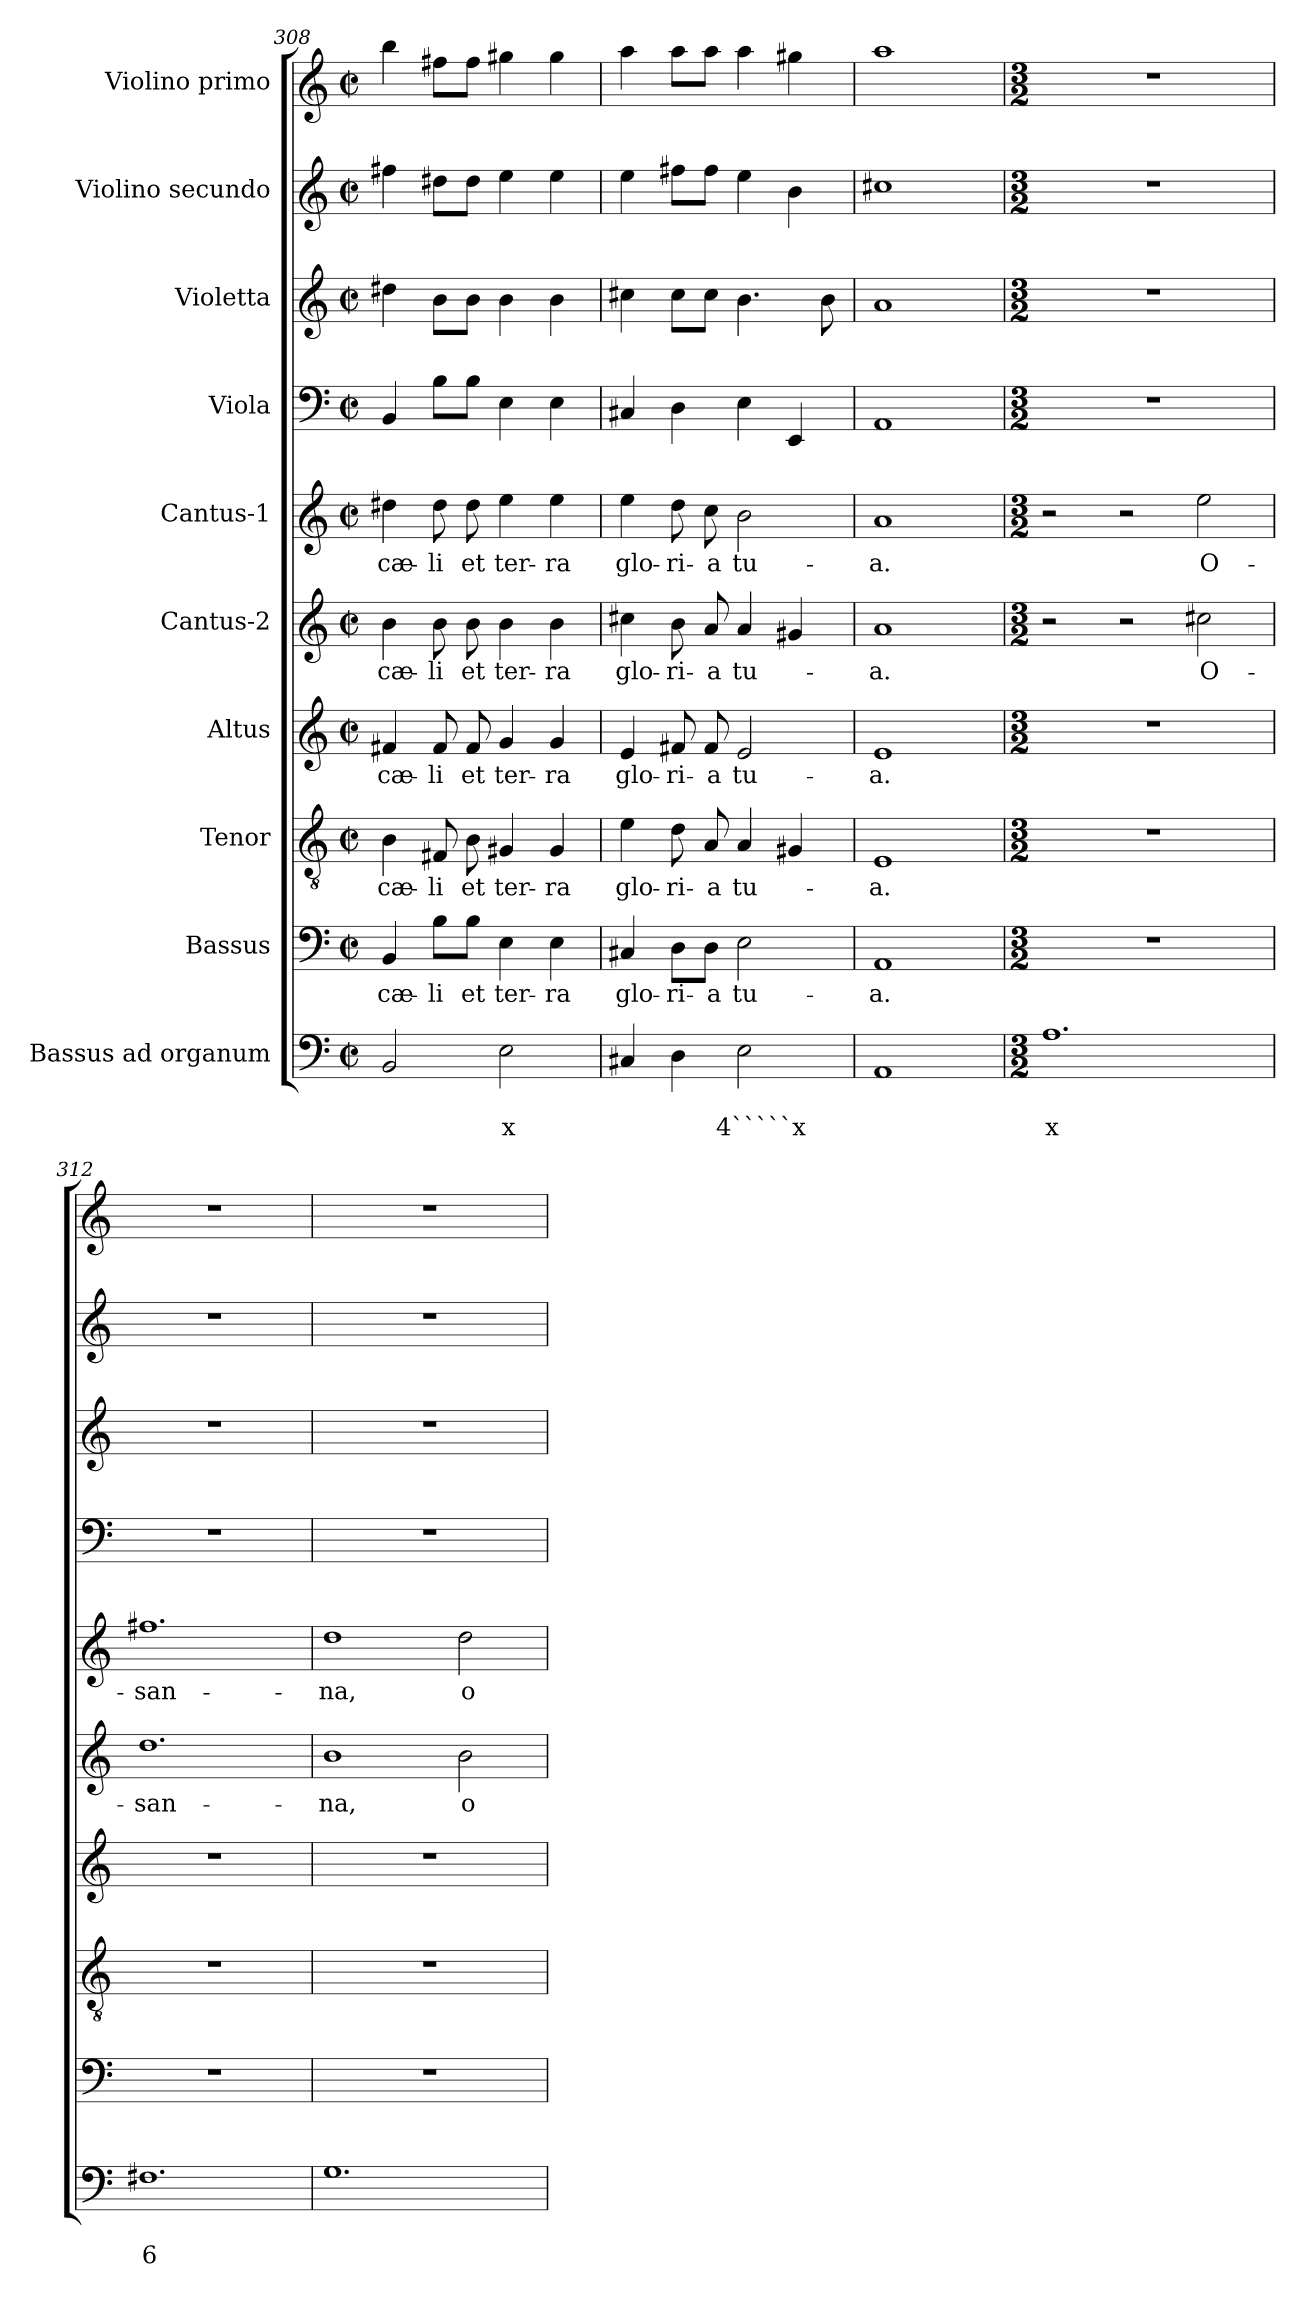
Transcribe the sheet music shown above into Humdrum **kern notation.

**kern	**text	**text	**kern	**text	**kern	**text	**kern	**text	**kern	**text	**kern	**text	**kern	**kern	**kern	**kern
*part10	*part10	*part10	*part9	*part9	*part8	*part8	*part7	*part7	*part6	*part6	*part5	*part5	*part4	*part3	*part2	*part1
*staff10	*staff10	*staff10	*staff9	*staff9	*staff8	*staff8	*staff7	*staff7	*staff6	*staff6	*staff5	*staff5	*staff4	*staff3	*staff2	*staff1
*I"Bassus ad  organum	*	*	*I"Bassus	*	*I"Tenor	*	*I"Altus	*	*I"Cantus-2	*	*I"Cantus-1	*	*I"Viola	*I"Violetta	*I"Violino secundo	*I"Violino primo
*clefF4	*	*	*clefF4	*	*clefGv2	*	*clefG2	*	*clefG2	*	*clefG2	*	*clefF4	*clefG2	*clefG2	*clefG2
*k[]	*	*	*k[]	*	*k[]	*	*k[]	*	*k[]	*	*k[]	*	*k[]	*k[]	*k[]	*k[]
*C:	*	*	*C:	*	*C:	*	*C:	*	*C:	*	*C:	*	*C:	*C:	*C:	*C:
*M2/2	*	*	*M2/2	*	*M2/2	*	*M2/2	*	*M2/2	*	*M2/2	*	*M2/2	*M2/2	*M2/2	*M2/2
*met(c|)	*	*	*met(c|)	*	*met(c|)	*	*met(c|)	*	*met(c|)	*	*met(c|)	*	*met(c|)	*met(c|)	*met(c|)	*met(c|)
=308	=308	=308	=308	=308	=308	=308	=308	=308	=308	=308	=308	=308	=308	=308	=308	=308
!	!	!	!	!LO:LY:b	!	!LO:LY:b	!	!LO:LY:b	!	!LO:LY:b	!	!LO:LY:b	!	!	!	!
2BB/	.	.	4BB/	cæ-	4B\	cæ-	4f#X/	cæ-	4b\	cæ-	4dd#X\	cæ-	4BB/	4dd#X\	4ff#X\	4bb\
!	!	!	!	!LO:LY:b	!	!LO:LY:b	!	!LO:LY:b	!	!LO:LY:b	!	!LO:LY:b	!	!	!	!
.	.	.	8B\L	-li	8F#X/	-li	8f#/	-li	8b\	-li	8dd#\	-li	8B\L	8b\L	8dd#X\L	8ff#X\L
!	!	!	!	!LO:LY:b	!	!LO:LY:b	!	!LO:LY:b	!	!LO:LY:b	!	!LO:LY:b	!	!	!	!
.	.	.	8B\J	et	8B\	et	8f#/	et	8b\	et	8dd#\	et	8B\J	8b\J	8dd#\J	8ff#\J
!	!	!LO:LY:b	!	!LO:LY:b	!	!LO:LY:b	!	!LO:LY:b	!	!LO:LY:b	!	!LO:LY:b	!	!	!	!
2E\	.	x	4E\	ter-	4G#X/	ter-	4g/	ter-	4b\	ter-	4ee\	ter-	4E\	4b\	4ee\	4gg#X\
!	!	!	!	!LO:LY:b	!	!LO:LY:b	!	!LO:LY:b	!	!LO:LY:b	!	!LO:LY:b	!	!	!	!
.	.	.	4E\	-ra	4G#/	-ra	4g/	-ra	4b\	-ra	4ee\	-ra	4E\	4b\	4ee\	4gg#\
=309	=309	=309	=309	=309	=309	=309	=309	=309	=309	=309	=309	=309	=309	=309	=309	=309
!	!	!	!	!LO:LY:b	!	!LO:LY:b	!	!LO:LY:b	!	!LO:LY:b	!	!LO:LY:b	!	!	!	!
4C#X/	.	.	4C#X/	glo-	4e\	glo-	4e/	glo-	4cc#X\	glo-	4ee\	glo-	4C#X/	4cc#X\	4ee\	4aa\
!	!	!	!	!LO:LY:b	!	!LO:LY:b	!	!LO:LY:b	!	!LO:LY:b	!	!LO:LY:b	!	!	!	!
4D\	.	.	8D\L	-ri-	8d\	-ri-	8f#X/	-ri-	8b\	-ri-	8dd\	-ri-	4D\	8cc#\L	8ff#X\L	8aa\L
!	!	!	!	!LO:LY:b	!	!LO:LY:b	!	!LO:LY:b	!	!LO:LY:b	!	!LO:LY:b	!	!	!	!
.	.	.	8D\J	-a	8A/	-a	8f#/	-a	8a/	-a	8cc\	-a	.	8cc#\J	8ff#\J	8aa\J
!	!	!LO:LY:b	!	!LO:LY:b	!	!LO:LY:b	!	!LO:LY:b	!	!LO:LY:b	!	!LO:LY:b	!	!	!	!
2E\	.	4`````x	2E\	tu-	4A/	tu-	2e/	tu-	4a/	tu-	2b\	tu-	4E\	4.b\	4ee\	4aa\
.	.	.	.	.	4G#X/	.	.	.	4g#X/	.	.	.	4EE/	.	4b\	4gg#X\
.	.	.	.	.	.	.	.	.	.	.	.	.	.	8b\	.	.
=310	=310	=310	=310	=310	=310	=310	=310	=310	=310	=310	=310	=310	=310	=310	=310	=310
!	!	!	!	!LO:LY:b	!	!LO:LY:b	!	!LO:LY:b	!	!LO:LY:b	!	!LO:LY:b	!	!	!	!
1AA	.	.	1AA	-a.	1E	-a.	1e	-a.	1a	-a.	1a	-a.	1AA	1a	1cc#X	1aa
!!LO:LB:g=z
=311	=311	=311	=311	=311	=311	=311	=311	=311	=311	=311	=311	=311	=311	=311	=311	=311
*M3/2	*	*	*M3/2	*	*M3/2	*	*M3/2	*	*M3/2	*	*M3/2	*	*M3/2	*M3/2	*M3/2	*M3/2
!	!	!LO:LY:b	!	!	!	!	!	!	!	!	!	!	!	!	!	!
1.A	.	x	1.r	.	1.r	.	1.r	.	2r	.	2r	.	1.r	1.r	1.r	1.r
.	.	.	.	.	.	.	.	.	2r	.	2r	.	.	.	.	.
!	!	!	!	!	!	!	!	!	!	!LO:LY:b	!	!LO:LY:b	!	!	!	!
.	.	.	.	.	.	.	.	.	2cc#X\	O-	2ee\	O-	.	.	.	.
=312	=312	=312	=312	=312	=312	=312	=312	=312	=312	=312	=312	=312	=312	=312	=312	=312
!	!	!LO:LY:b	!	!	!	!	!	!	!	!LO:LY:b	!	!LO:LY:b	!	!	!	!
1.F#X	.	6	1.r	.	1.r	.	1.r	.	1.dd	-san-	1.ff#X	-san-	1.r	1.r	1.r	1.r
=313	=313	=313	=313	=313	=313	=313	=313	=313	=313	=313	=313	=313	=313	=313	=313	=313
!	!	!	!	!	!	!	!	!	!	!LO:LY:b	!	!LO:LY:b	!	!	!	!
1.G	.	.	1.r	.	1.r	.	1.r	.	1b	-na,	1dd	-na,	1.r	1.r	1.r	1.r
!	!	!	!	!	!	!	!	!	!	!LO:LY:b	!	!LO:LY:b	!	!	!	!
.	.	.	.	.	.	.	.	.	2b\	o-	2dd\	o-	.	.	.	.
=	=	=	=	=	=	=	=	=	=	=	=	=	=	=	=	=
*-	*-	*-	*-	*-	*-	*-	*-	*-	*-	*-	*-	*-	*-	*-	*-	*-
